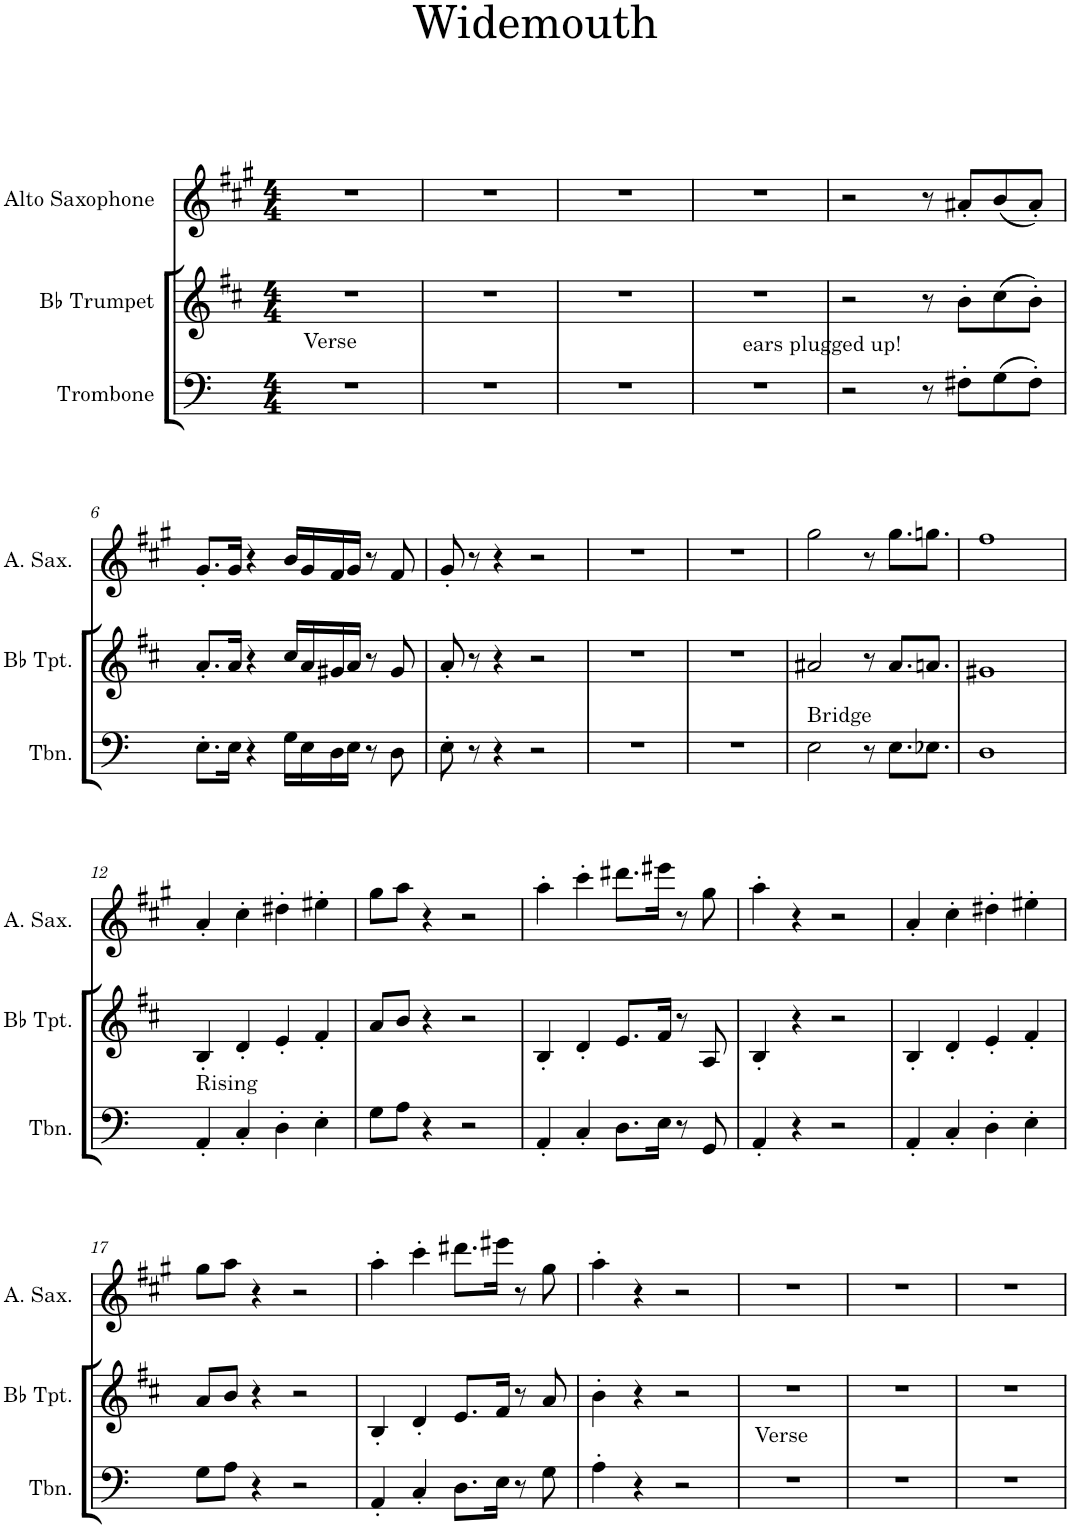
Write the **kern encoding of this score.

**kern	**kern	**kern
*part3	*part2	*part1
*staff3	*staff2	*staff1
*I"Trombone	*I"Bb Trumpet	*I"Alto Saxophone
*I'Tbn.	*I'Bb Tpt.	*I'A. Sax.
*clefF4	*clefG2	*clefG2
*	*Trd1c2	*Trd5c9
*k[]	*k[f#c#]	*k[f#c#g#]
*M4/4	*M4/4	*M4/4
=1	=1	=1
!LO:TX:a:t=Verse	!	!
1r	1r	1r
=2	=2	=2
1r	1r	1r
=3	=3	=3
1r	1r	1r
=4	=4	=4
1r	1r	1r
=5	=5	=5
!LO:TX:a:t=ears plugged up!	!	!
2r	2r	2r
8r	8r	8r
8F#X'\L	8b'\L	8a#X'/L
(8G\	(8cc#\	(8b/
8F#'\J)	8b'\J)	8a#'/J)
!!LO:LB:g=z
=6	=6	=6
8.E'\L	8.a'/L	8.g#'/L
16E\Jk	16a/Jk	16g#/Jk
4r	4r	4r
16G\LL	16cc#/LL	16b/LL
16E\	16a/	16g#/
16D\	16g#X/	16f#/
16E\JJ	16a/JJ	16g#/JJ
8r	8r	8r
8D\	8g#/	8f#/
=7	=7	=7
8E'\	8a'/	8g#'/
8r	8r	8r
4r	4r	4r
2r	2r	2r
=8	=8	=8
1r	1r	1r
=9	=9	=9
1r	1r	1r
=10	=10	=10
!LO:TX:a:t=Bridge	!	!
2E\	2a#X/	2gg#\
8r	8r	8r
8.E\L	8.a#/L	8.gg#\L
8.E-X\J	8.an/J	8.ggn\J
=11	=11	=11
1D	1g#X	1ff#
!!LO:LB:g=z
=12	=12	=12
!LO:TX:a:t=Rising	!	!
4AA'/	4B'/	4a'/
4C'/	4d'/	4cc#'\
4D'\	4e'/	4dd#X'\
4E'\	4f#'/	4ee#X'\
=13	=13	=13
8G\L	8a/L	8gg#\L
8A\J	8b/J	8aa\J
4r	4r	4r
2r	2r	2r
=14	=14	=14
4AA'/	4B'/	4aa'\
4C'/	4d'/	4ccc#'\
8.D\L	8.e/L	8.ddd#X\L
16E\Jk	16f#/Jk	16eee#X\Jk
8r	8r	8r
8GG/	8A/	8gg#\
=15	=15	=15
4AA'/	4B'/	4aa'\
4r	4r	4r
2r	2r	2r
=16	=16	=16
4AA'/	4B'/	4a'/
4C'/	4d'/	4cc#'\
4D'\	4e'/	4dd#X'\
4E'\	4f#'/	4ee#X'\
!!LO:LB:g=z
=17	=17	=17
8G\L	8a/L	8gg#\L
8A\J	8b/J	8aa\J
4r	4r	4r
2r	2r	2r
=18	=18	=18
4AA'/	4B'/	4aa'\
4C'/	4d'/	4ccc#'\
8.D\L	8.e/L	8.ddd#X\L
16E\Jk	16f#/Jk	16eee#X\Jk
8r	8r	8r
8G\	8a/	8gg#\
=19	=19	=19
4A'\	4b'\	4aa'\
4r	4r	4r
2r	2r	2r
=20	=20	=20
!LO:TX:a:t=Verse	!	!
1r	1r	1r
=21	=21	=21
1r	1r	1r
=22	=22	=22
1r	1r	1r
=	=	=
*-	*-	*-
